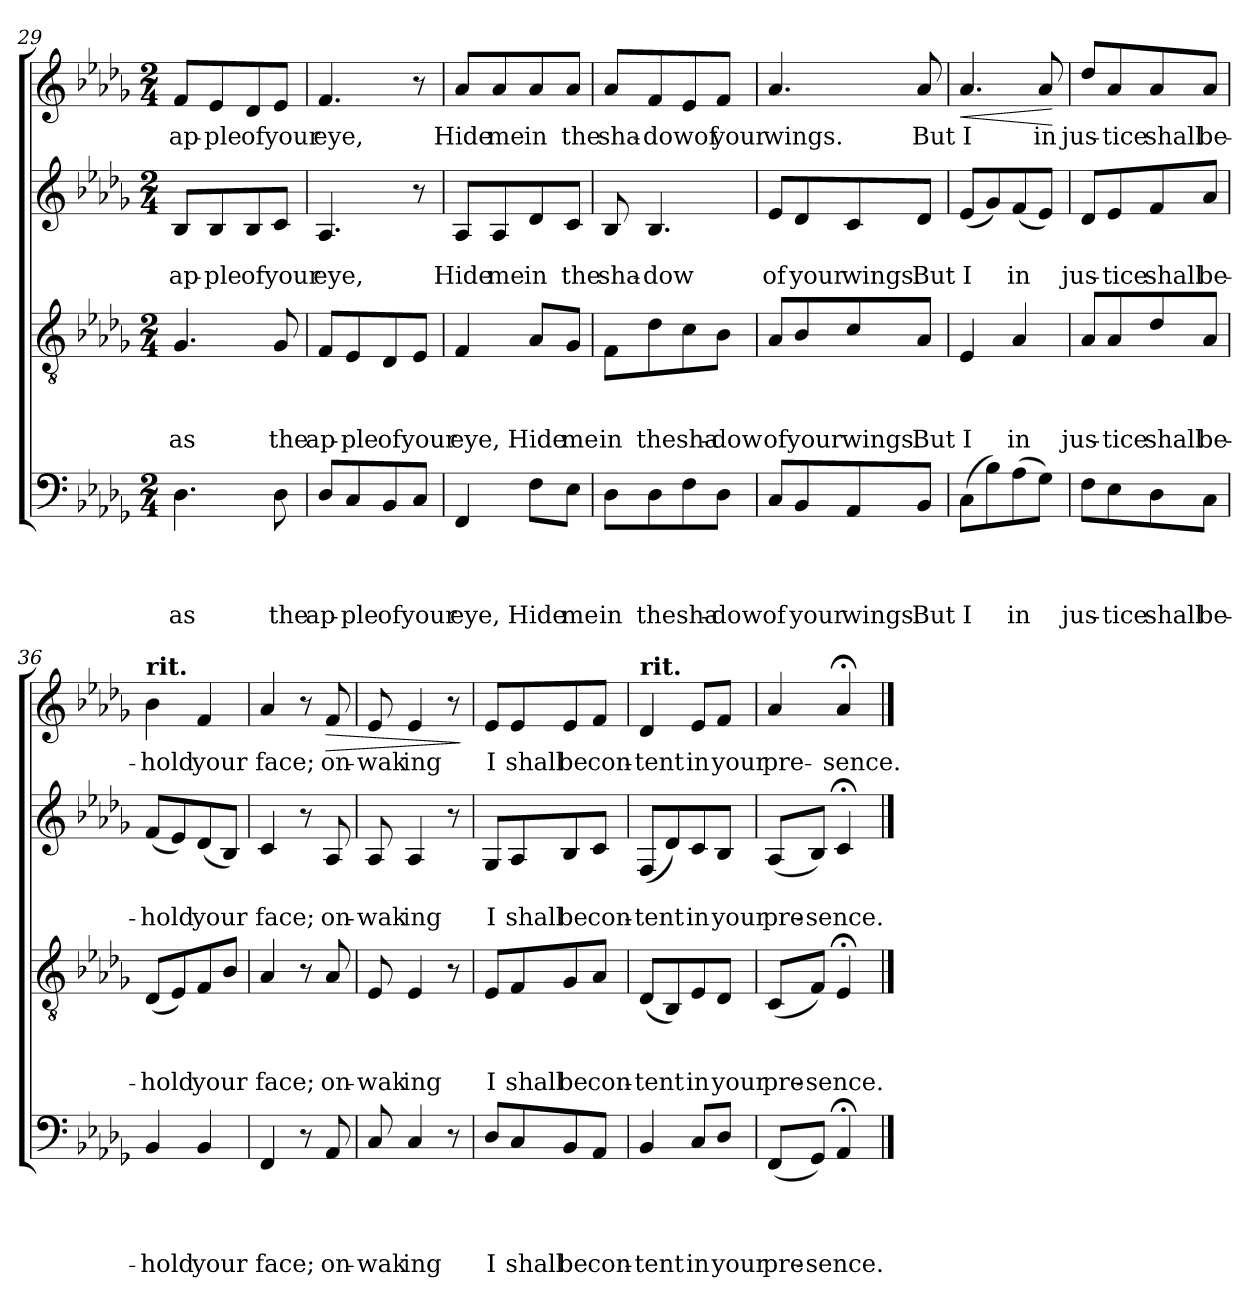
**kern	**text	**text	**text	**text	**kern	**text	**text	**text	**kern	**text	**text	**kern	**text	**dynam
*part4	*part4	*part4	*part4	*part4	*part3	*part3	*part3	*part3	*part2	*part2	*part2	*part1	*part1	*part1
*staff4	*staff4	*staff4	*staff4	*staff4	*staff3	*staff3	*staff3	*staff3	*staff2	*staff2	*staff2	*staff1	*staff1	*staff1
*clefF4	*	*	*	*	*clefGv2	*	*	*	*clefG2	*	*	*clefG2	*	*
*k[b-e-a-d-g-]	*	*	*	*	*k[b-e-a-d-g-]	*	*	*	*k[b-e-a-d-g-]	*	*	*k[b-e-a-d-g-]	*	*
*D-:	*	*	*	*	*D-:	*	*	*	*D-:	*	*	*D-:	*	*
*M2/4	*	*	*	*	*M2/4	*	*	*	*M2/4	*	*	*M2/4	*	*
=29	=29	=29	=29	=29	=29	=29	=29	=29	=29	=29	=29	=29	=29	=29
!	!	!	!	!LO:LY:b	!	!	!	!LO:LY:b	!	!	!LO:LY:b	!	!LO:LY:b	!
4.D-\	.	.	.	as	4.G-/	.	.	as	8B-/L	.	ap-	8f/L	ap-	.
!	!	!	!	!	!	!	!	!	!	!	!LO:LY:b	!	!LO:LY:b	!
.	.	.	.	.	.	.	.	.	8B-/	.	-ple	8e-/	-ple	.
!	!	!	!	!	!	!	!	!	!	!	!LO:LY:b	!	!LO:LY:b	!
.	.	.	.	.	.	.	.	.	8B-/	.	ofyour	8d-/	ofyour	.
!	!	!	!	!LO:LY:b	!	!	!	!LO:LY:b	!	!	!	!	!	!
8D-\	.	.	.	the	8G-/	.	.	the	8c/J	.	.	8e-/J	.	.
=30	=30	=30	=30	=30	=30	=30	=30	=30	=30	=30	=30	=30	=30	=30
!	!	!	!	!LO:LY:b	!	!	!	!LO:LY:b	!	!	!LO:LY:b	!	!LO:LY:b	!
8D-/L	.	.	.	ap-	8F/L	.	.	ap-	4.A-/	.	eye,	4.f/	eye,	.
!	!	!	!	!LO:LY:b	!	!	!	!LO:LY:b	!	!	!	!	!	!
8C/	.	.	.	-ple	8E-/	.	.	-ple	.	.	.	.	.	.
!	!	!	!	!LO:LY:b	!	!	!	!LO:LY:b	!	!	!	!	!	!
8BB-/	.	.	.	ofyour	8D-/	.	.	ofyour	.	.	.	.	.	.
8C/J	.	.	.	.	8E-/J	.	.	.	8r	.	.	8r	.	.
=31	=31	=31	=31	=31	=31	=31	=31	=31	=31	=31	=31	=31	=31	=31
!	!	!	!	!LO:LY:b	!	!	!	!LO:LY:b	!	!	!LO:LY:b	!	!LO:LY:b	!
4FF/	.	.	.	eye,	4F/	.	.	eye,	8A-/L	.	Hide	8a-/L	Hide	.
!	!	!	!	!	!	!	!	!	!	!	!LO:LY:b	!	!LO:LY:b	!
.	.	.	.	.	.	.	.	.	8A-/	.	me	8a-/	me	.
!	!	!	!	!LO:LY:b	!	!	!	!LO:LY:b	!	!	!LO:LY:b	!	!LO:LY:b	!
8F\L	.	.	.	Hide	8A-/L	.	.	Hide	8d-/	.	in	8a-/	in	.
!	!	!	!	!LO:LY:b	!	!	!	!LO:LY:b	!	!	!LO:LY:b	!	!LO:LY:b	!
8E-\J	.	.	.	me	8G-/J	.	.	me	8c/J	.	the	8a-/J	the	.
=32	=32	=32	=32	=32	=32	=32	=32	=32	=32	=32	=32	=32	=32	=32
!	!	!	!	!LO:LY:b	!	!	!	!LO:LY:b	!	!	!LO:LY:b	!	!LO:LY:b	!
8D-\L	.	.	.	in	8F\L	.	.	in	8B-/	.	sha-	8a-/L	sha-	.
!	!	!	!	!LO:LY:b	!	!	!	!LO:LY:b	!	!	!LO:LY:b	!	!LO:LY:b	!
8D-\	.	.	.	thesha-	8d-\	.	.	thesha-	4.B-/	.	-dow	8f/	-dowof	.
8F\	.	.	.	.	8c\	.	.	.	.	.	.	8e-/	.	.
!	!	!	!	!LO:LY:b	!	!	!	!LO:LY:b	!	!	!	!	!LO:LY:b	!
8D-\J	.	.	.	-dow	8B-\J	.	.	-dow	.	.	.	8f/J	your	.
=33	=33	=33	=33	=33	=33	=33	=33	=33	=33	=33	=33	=33	=33	=33
!	!	!	!	!LO:LY:b	!	!	!	!LO:LY:b	!	!	!LO:LY:b	!	!LO:LY:b	!
8C/L	.	.	.	of	8A-/L	.	.	ofyour	8e-/L	.	of	4.a-/	wings.	.
!	!	!	!	!LO:LY:b	!	!	!	!	!	!	!LO:LY:b	!	!	!
8BB-/	.	.	.	your	8B-/	.	.	.	8d-/	.	your	.	.	.
!	!	!	!	!LO:LY:b	!	!	!	!LO:LY:b	!	!	!LO:LY:b	!	!	!
8AA-/	.	.	.	wings.	8c/	.	.	wings.	8c/	.	wings.	.	.	.
!	!	!	!	!LO:LY:b	!	!	!	!LO:LY:b	!	!	!LO:LY:b	!	!LO:LY:b	!
8BB-/J	.	.	.	But	8A-/J	.	.	But	8d-/J	.	But	8a-/	But	.
!!LO:LB:g=z
=34	=34	=34	=34	=34	=34	=34	=34	=34	=34	=34	=34	=34	=34	=34
!	!	!	!	!LO:LY:b:rj	!	!	!	!LO:LY:b	!	!	!LO:LY:b:rj	!	!LO:LY:b	!LO:HP:b
(>8C\L	.	.	.	I	4E-/	.	.	I	(<8e-/L	.	I	4.a-/	I	<
8B-\)	.	.	.	.	.	.	.	.	8g-/)	.	.	.	.	.
!	!	!	!	!LO:LY:b	!	!	!	!LO:LY:b	!	!	!LO:LY:b	!	!	!
(>8A-\	.	.	.	in	4A-/	.	.	in	(<8f/	.	in	.	.	.
!	!	!	!	!	!	!	!	!	!	!	!	!	!LO:LY:b	!
8G-\J)	.	.	.	.	.	.	.	.	8e-/J)	.	.	8a-/	in	.
.	.	.	.	.	.	.	.	.	.	.	.	.	.	[
=35	=35	=35	=35	=35	=35	=35	=35	=35	=35	=35	=35	=35	=35	=35
!	!	!	!	!LO:LY:b	!	!	!	!LO:LY:b	!	!	!LO:LY:b	!	!LO:LY:b	!
8F\L	.	.	.	jus-	8A-/L	.	.	jus-	8d-/L	.	jus-	8dd-/L	jus-	.
!	!	!	!	!LO:LY:b	!	!	!	!LO:LY:b	!	!	!LO:LY:b	!	!LO:LY:b	!
8E-\	.	.	.	-tice	8A-/	.	.	-tice	8e-/	.	-tice	8a-/	-tice	.
!	!	!	!	!LO:LY:b	!	!	!	!LO:LY:b	!	!	!LO:LY:b	!	!LO:LY:b	!
8D-\	.	.	.	shall	8d-/	.	.	shall	8f/	.	shall	8a-/	shall	.
!	!	!	!	!LO:LY:b	!	!	!	!LO:LY:b	!	!	!LO:LY:b	!	!LO:LY:b	!
8C\J	.	.	.	be-	8A-/J	.	.	be-	8a-/J	.	be-	8a-/J	be-	.
=36	=36	=36	=36	=36	=36	=36	=36	=36	=36	=36	=36	=36	=36	=36
!	!	!	!	!	!	!	!	!	!	!	!	!LO:TX:a:B:t=rit.	!	!
!	!	!	!	!LO:LY:b	!	!	!	!LO:LY:b	!	!	!LO:LY:b	!	!LO:LY:b	!
4BB-/	.	.	.	-hold	(<8D-/L	.	.	-hold	(<8f/L	.	-hold	4b-\	-hold	.
.	.	.	.	.	8E-/)	.	.	.	8e-/)	.	.	.	.	.
!	!	!	!	!LO:LY:b	!	!	!	!LO:LY:b	!	!	!LO:LY:b	!	!LO:LY:b	!
4BB-/	.	.	.	your	8F/	.	.	your	(<8d-/	.	your	4f/	your	.
.	.	.	.	.	8B-/J	.	.	.	8B-/J)	.	.	.	.	.
=37	=37	=37	=37	=37	=37	=37	=37	=37	=37	=37	=37	=37	=37	=37
!	!	!	!	!LO:LY:b	!	!	!	!LO:LY:b	!	!	!LO:LY:b	!	!LO:LY:b	!
4FF/	.	.	.	face;	4A-/	.	.	face;	4c/	.	face;	4a-/	face;	.
8r	.	.	.	.	8r	.	.	.	8r	.	.	8r	.	.
!	!	!	!	!LO:LY:b	!	!	!	!LO:LY:b	!	!	!LO:LY:b	!	!LO:LY:b	!LO:HP:b
8AA-/	.	.	.	on-	8A-/	.	.	on-	8A-/	.	on-	8f/	on-	>
=38	=38	=38	=38	=38	=38	=38	=38	=38	=38	=38	=38	=38	=38	=38
!	!	!	!	!LO:LY:b	!	!	!	!LO:LY:b	!	!	!LO:LY:b	!	!LO:LY:b	!
8C/	.	.	.	-wak	8E-/	.	.	-wak	8A-/	.	-wak	8e-/	-wak	.
!	!	!	!	!LO:LY:b	!	!	!	!LO:LY:b	!	!	!LO:LY:b	!	!LO:LY:b	!
4C/	.	.	.	ing	4E-/	.	.	ing	4A-/	.	ing	4e-/	ing	.
8r	.	.	.	.	8r	.	.	.	8r	.	.	8r	.	.
.	.	.	.	.	.	.	.	.	.	.	.	.	.	]
=39	=39	=39	=39	=39	=39	=39	=39	=39	=39	=39	=39	=39	=39	=39
!	!	!	!	!LO:LY:b	!	!	!	!LO:LY:b	!	!	!LO:LY:b	!	!LO:LY:b	!
8D-/L	.	.	.	I	8E-/L	.	.	I	8G-/L	.	I	8e-/L	I	.
!	!	!	!	!LO:LY:b	!	!	!	!LO:LY:b	!	!	!LO:LY:b	!	!LO:LY:b	!
8C/	.	.	.	shall	8F/	.	.	shall	8A-/	.	shall	8e-/	shall	.
!	!	!	!	!LO:LY:b	!	!	!	!LO:LY:b	!	!	!LO:LY:b	!	!LO:LY:b	!
8BB-/	.	.	.	be	8G-/	.	.	be	8B-/	.	be	8e-/	be	.
!	!	!	!	!LO:LY:b	!	!	!	!LO:LY:b	!	!	!LO:LY:b	!	!LO:LY:b	!
8AA-/J	.	.	.	con-	8A-/J	.	.	con-	8c/J	.	con-	8f/J	con-	.
=40	=40	=40	=40	=40	=40	=40	=40	=40	=40	=40	=40	=40	=40	=40
!	!	!	!	!	!	!	!	!	!	!	!	!LO:TX:a:B:t=rit.	!	!
!	!	!	!	!LO:LY:b	!	!	!	!LO:LY:b	!	!	!LO:LY:b	!	!LO:LY:b	!
4BB-/	.	.	.	-tent	(<8D-/L	.	.	-tent	(<8F/L	.	-tent	4d-/	-tent	.
.	.	.	.	.	8BB-/)	.	.	.	8d-/)	.	.	.	.	.
!	!	!	!	!LO:LY:b	!	!	!	!LO:LY:b	!	!	!LO:LY:b	!	!LO:LY:b	!
8C/L	.	.	.	in	8E-/	.	.	in	8c/	.	in	8e-/L	in	.
!	!	!	!	!LO:LY:b	!	!	!	!LO:LY:b	!	!	!LO:LY:b	!	!LO:LY:b	!
8D-/J	.	.	.	your	8D-/J	.	.	your	8B-/J	.	your	8f/J	your	.
=41	=41	=41	=41	=41	=41	=41	=41	=41	=41	=41	=41	=41	=41	=41
!	!	!	!	!LO:LY:b	!	!	!	!LO:LY:b	!	!	!LO:LY:b	!	!LO:LY:b	!
(<8FF/L	.	.	.	pre-	(<8C/L	.	.	pre-	(<8A-/L	.	pre-	4a-/	pre-	.
!	!	!	!	!LO:LY:b	!	!	!	!LO:LY:b	!	!	!LO:LY:b	!	!	!
8GG-/J)	.	.	.	-sence.	8F/J)	.	.	-sence.	8B-/J)	.	-sence.	.	.	.
!	!	!	!	!	!	!	!	!	!	!	!	!	!LO:LY:b	!
4AA-;/	.	.	.	.	4E-;/	.	.	.	4c;/	.	.	4a-;/	-sence.	.
==	==	==	==	==	==	==	==	==	==	==	==	==	==	==
*-	*-	*-	*-	*-	*-	*-	*-	*-	*-	*-	*-	*-	*-	*-
